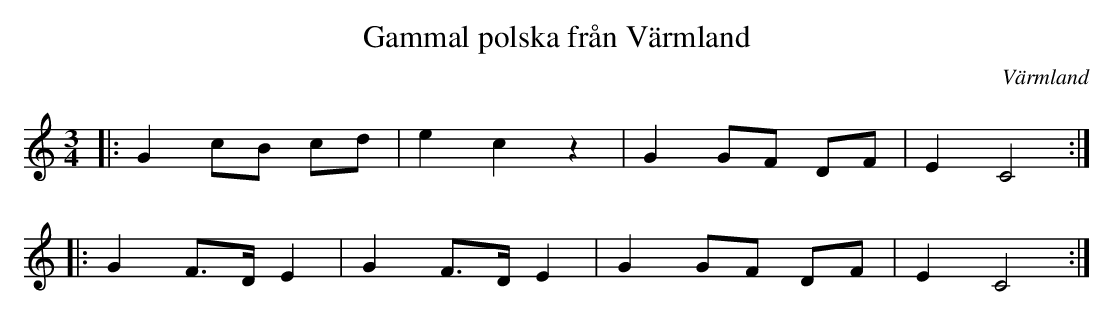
X:1
T:Gammal polska från Värmland
O:Värmland
L:1/8
M:3/4
K:C
|: G2 cB cd | e2 c2 z2 | G2 GF DF | E2 C4 ::
G2 F>D E2 | G2 F>D E2 | G2 GF DF | E2 C4 :|
